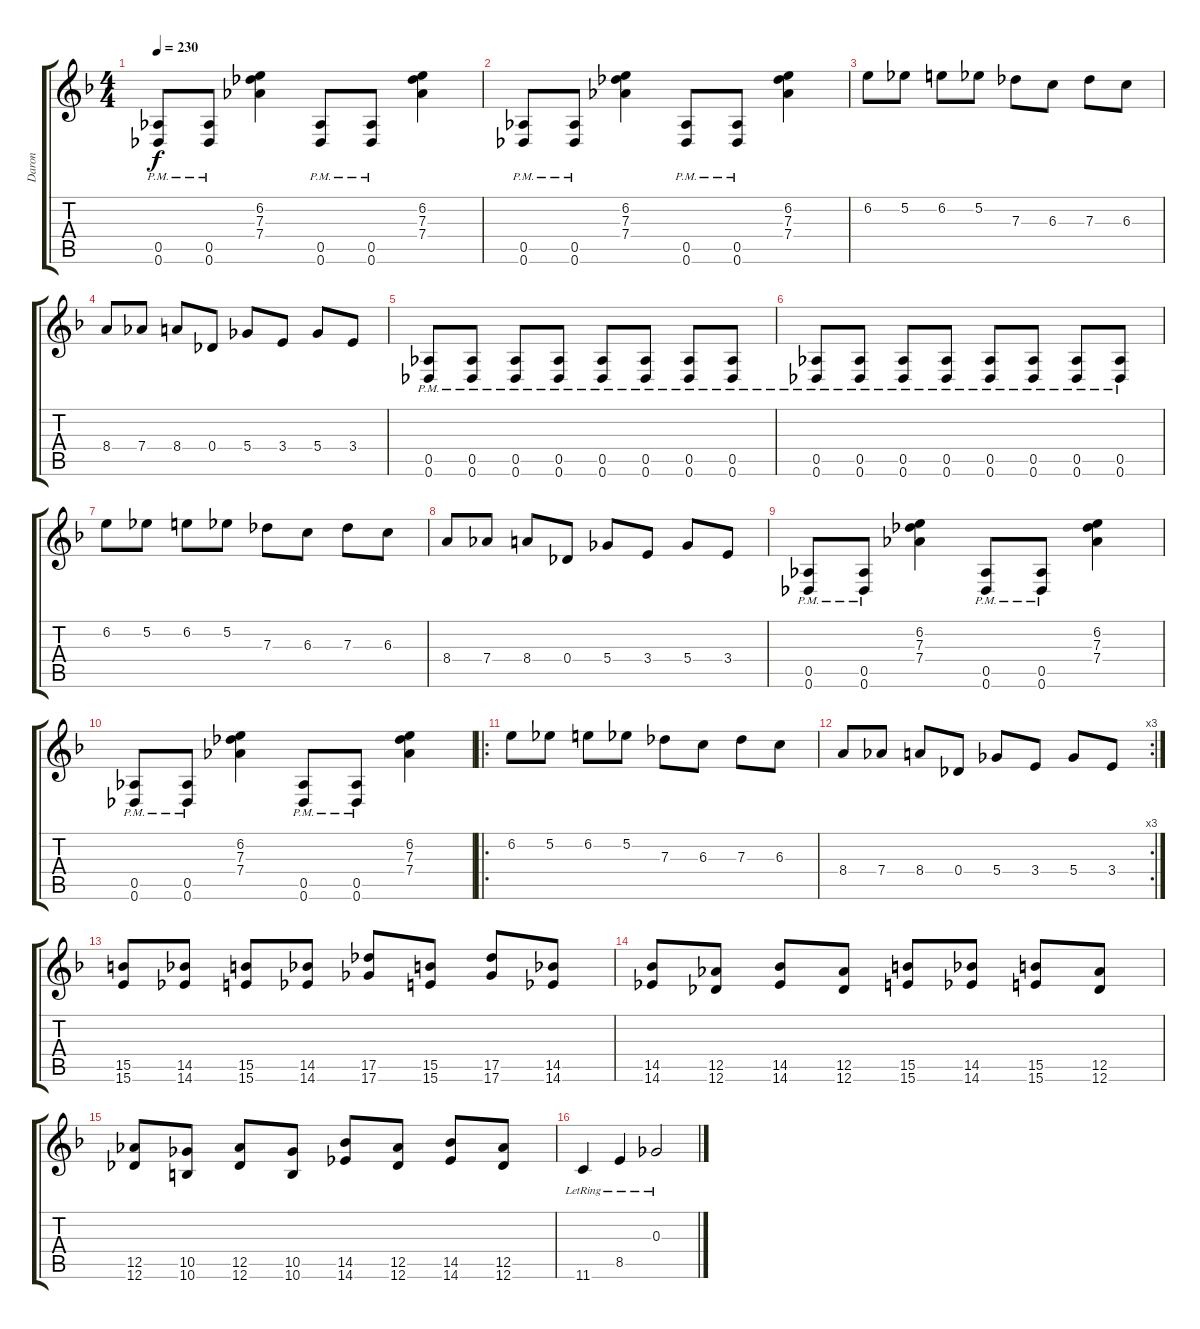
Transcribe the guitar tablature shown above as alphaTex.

\track ("Daron" "Daron") {instrument overdrivenguitar}
\staff {score tabs}
\tuning (Eb4 Bb3 Gb3 Db3 Ab2 Db2) {hide}
\ts (4 4)
\tempo 230
\clef g2
\ks f
(0.5{pm} 0.6{pm}).8{dy f} (0.5{pm} 0.6{pm}).8 (6.2 7.3 7.4).4 (0.5{pm} 0.6{pm}).8 (0.5{pm} 0.6{pm}).8 (6.2 7.3 7.4).4 |
(0.5{pm} 0.6{pm}).8 (0.5{pm} 0.6{pm}).8 (6.2 7.3 7.4).4 (0.5{pm} 0.6{pm}).8 (0.5{pm} 0.6{pm}).8 (6.2 7.3 7.4).4 |
6.2.8 5.2.8 6.2.8 5.2.8 7.3.8 6.3.8 7.3.8 6.3.8 |
8.4.8 7.4.8 8.4.8 0.4.8 5.4.8 3.4.8 5.4.8 3.4.8 |
(0.5{pm} 0.6{pm}).8 (0.5{pm} 0.6{pm}).8 (0.5{pm} 0.6{pm}).8 (0.5{pm} 0.6{pm}).8 (0.5{pm} 0.6{pm}).8 (0.5{pm} 0.6{pm}).8 (0.5{pm} 0.6{pm}).8 (0.5{pm} 0.6{pm}).8 |
(0.5{pm} 0.6{pm}).8 (0.5{pm} 0.6{pm}).8 (0.5{pm} 0.6{pm}).8 (0.5{pm} 0.6{pm}).8 (0.5{pm} 0.6{pm}).8 (0.5{pm} 0.6{pm}).8 (0.5{pm} 0.6{pm}).8 (0.5{pm} 0.6{pm}).8 |
6.2.8 5.2.8 6.2.8 5.2.8 7.3.8 6.3.8 7.3.8 6.3.8 |
8.4.8 7.4.8 8.4.8 0.4.8 5.4.8 3.4.8 5.4.8 3.4.8 |
(0.5{pm} 0.6{pm}).8 (0.5{pm} 0.6{pm}).8 (6.2 7.3 7.4).4 (0.5{pm} 0.6{pm}).8 (0.5{pm} 0.6{pm}).8 (6.2 7.3 7.4).4 |
(0.5{pm} 0.6{pm}).8 (0.5{pm} 0.6{pm}).8 (6.2 7.3 7.4).4 (0.5{pm} 0.6{pm}).8 (0.5{pm} 0.6{pm}).8 (6.2 7.3 7.4).4 |
\ro
6.2.8 5.2.8 6.2.8 5.2.8 7.3.8 6.3.8 7.3.8 6.3.8 |
\rc 3
8.4.8 7.4.8 8.4.8 0.4.8 5.4.8 3.4.8 5.4.8 3.4.8 |
(15.5 15.6).8 (14.5 14.6).8 (15.5 15.6).8 (14.5 14.6).8 (17.5 17.6).8 (15.5 15.6).8 (17.5 17.6).8 (14.5 14.6).8 |
(14.5 14.6).8 (12.5 12.6).8 (14.5 14.6).8 (12.5 12.6).8 (15.5 15.6).8 (14.5 14.6).8 (15.5 15.6).8 (12.5 12.6).8 |
(12.5 12.6).8 (10.5 10.6).8 (12.5 12.6).8 (10.5 10.6).8 (14.5 14.6).8 (12.5 12.6).8 (14.5 14.6).8 (12.5 12.6).8 |
11.6{lr}.4 8.5{lr}.4 0.3{lr}.2
